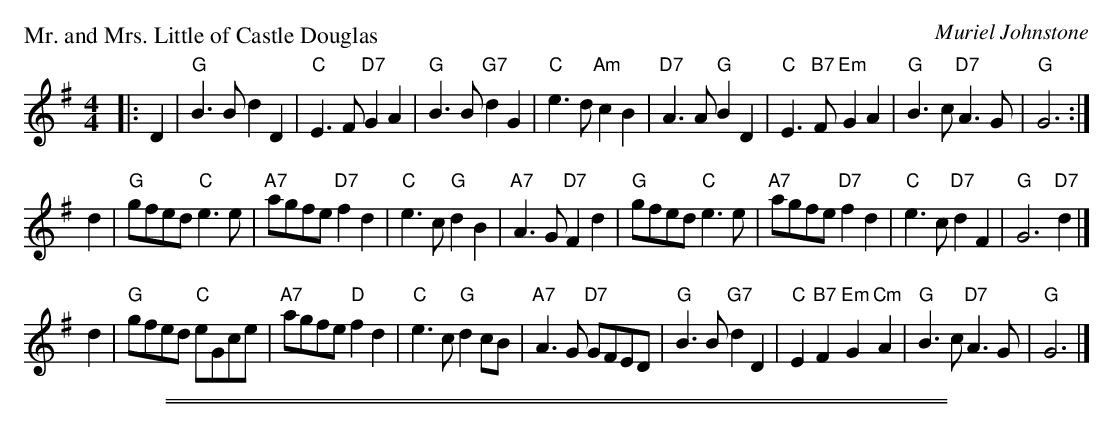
X:1
P: Mr. and Mrs. Little of Castle Douglas
C: Muriel Johnstone
M: 4/4
L: 1/4
K: G
|: D |\
"G"B > B d D | "C"E> F "D7"G A |\
"G"B > B "G7"d G | "C"e > d "Am"c B |\
"D7"A > A "G"B D | "C"E > "B7"F "Em"G A |\
"G"B > c "D7"A > G | "G"G3 :|
d |\
"G"g/f/e/d/ "C"e > e | "A7"a/g/f/e/ "D7"f d |\
"C"e > c "G"d B | "A7"A > G "D7"F d |\
"G"g/f/e/d/ "C"e > e | "A7"a/g/f/e/ "D7"f d |\
"C"e > c "D7"d F | "G"G3 "D7"d |]
d |\
"G"g/f/e/d/ "C"e/G/c/e/ | "A7"a/g/f/e/ "D"f d |\
"C"e > c "G"d c/B/ | "A7"A > G "D7"G/F/E/D/ |\
"G"B > B "G7"d D | "C"E "B7"F "Em"G "Cm"A |\
"G"B > c "D7"A > G | "G"G3 |]
